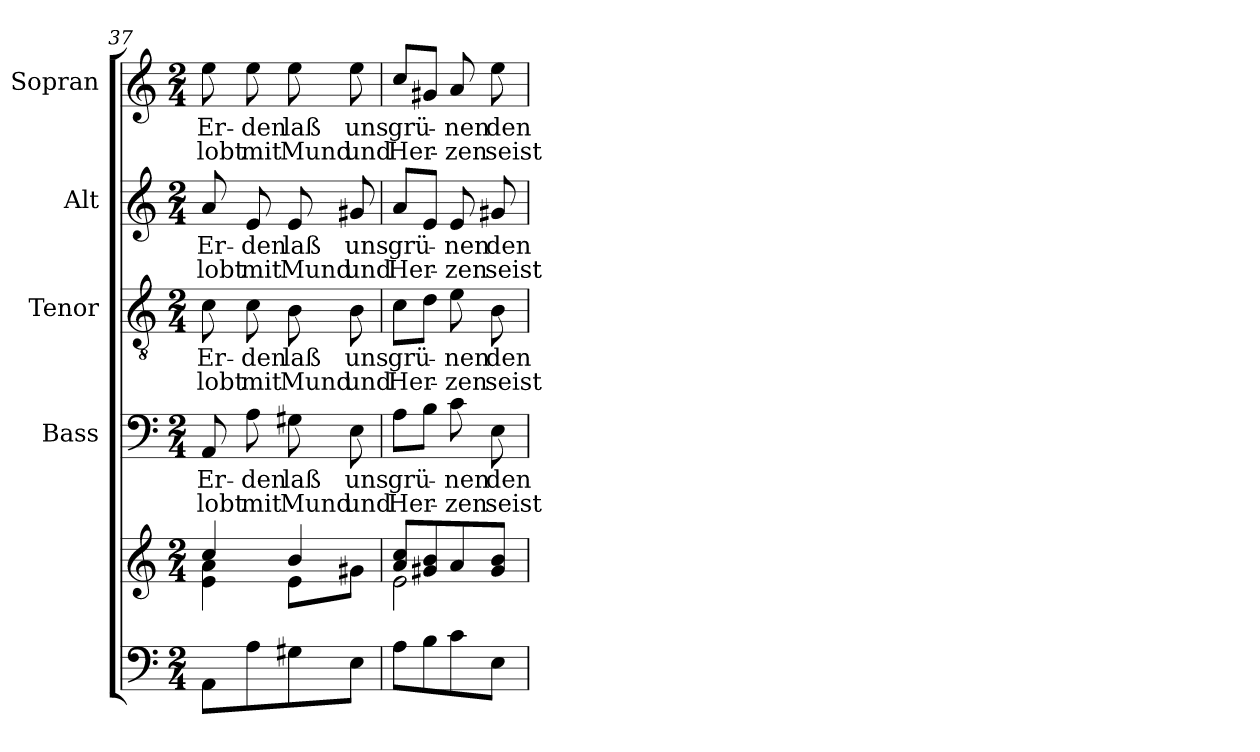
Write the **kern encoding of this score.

**kern	**kern	**kern	**text	**text	**kern	**text	**text	**kern	**text	**text	**kern	**text	**text
*part5	*part5	*part4	*part4	*part4	*part3	*part3	*part3	*part2	*part2	*part2	*part1	*part1	*part1
*staff6	*staff5	*staff4	*staff4	*staff4	*staff3	*staff3	*staff3	*staff2	*staff2	*staff2	*staff1	*staff1	*staff1
*	*	*I"Bass	*	*	*I"Tenor	*	*	*I"Alt	*	*	*I"Sopran	*	*
*	*	*I'B.	*	*	*I'T.	*	*	*I'A.	*	*	*I'S.	*	*
*clefF4	*clefG2	*clefF4	*	*	*clefGv2	*	*	*clefG2	*	*	*clefG2	*	*
*k[]	*k[]	*k[]	*	*	*k[]	*	*	*k[]	*	*	*k[]	*	*
*C:	*C:	*C:	*	*	*C:	*	*	*C:	*	*	*C:	*	*
*M2/4	*M2/4	*M2/4	*	*	*M2/4	*	*	*M2/4	*	*	*M2/4	*	*
=37	=37	=37	=37	=37	=37	=37	=37	=37	=37	=37	=37	=37	=37
*	*^	*	*	*	*	*	*	*	*	*	*	*	*
!	!	!	!	!LO:LY:b	!LO:LY:b	!	!LO:LY:b	!LO:LY:b	!	!LO:LY:b	!LO:LY:b	!	!LO:LY:b	!LO:LY:b
8AA\L	4cc/	4e\ 4a\	8AA/	Er-	-lobt	8c\	Er-	-lobt	8a/	Er-	-lobt	8ee\	Er-	-lobt
!	!	!	!	!LO:LY:b	!LO:LY:b	!	!LO:LY:b	!LO:LY:b	!	!LO:LY:b	!LO:LY:b	!	!LO:LY:b	!LO:LY:b
8A\	.	.	8A\	-den	mit	8c\	-den	mit	8e/	-den	mit	8ee\	-den	mit
!	!	!	!	!LO:LY:b	!LO:LY:b	!	!LO:LY:b	!LO:LY:b	!	!LO:LY:b	!LO:LY:b	!	!LO:LY:b	!LO:LY:b
8G#X\	4b/	8e\L	8G#X\	laß	Mund	8B\	laß	Mund	8e/	laß	Mund	8ee\	laß	Mund
!	!	!	!	!LO:LY:b	!LO:LY:b	!	!LO:LY:b	!LO:LY:b	!	!LO:LY:b	!LO:LY:b	!	!LO:LY:b	!LO:LY:b
8E\J	.	8g#X\J	8E\	uns	und	8B\	uns	und	8g#X/	uns	und	8ee\	uns	und
=38	=38	=38	=38	=38	=38	=38	=38	=38	=38	=38	=38	=38	=38	=38
!	!	!	!	!LO:LY:b	!LO:LY:b	!	!LO:LY:b	!LO:LY:b	!	!LO:LY:b	!LO:LY:b	!	!LO:LY:b	!LO:LY:b
8A\L	8a/ 8cc/L	2e\	8A\L	grü-	Her-	8c\L	grü-	Her-	8a/L	grü-	Her-	8cc/L	grü-	Her-
8B\	8g#X/ 8b/	.	8B\J	.	.	8d\J	.	.	8e/J	.	.	8g#X/J	.	.
!	!	!	!	!LO:LY:b	!LO:LY:b	!	!LO:LY:b	!LO:LY:b	!	!LO:LY:b	!LO:LY:b	!	!LO:LY:b	!LO:LY:b
8c\	8a/	.	8c\	-nen	-zen	8e\	-nen	-zen	8e/	-nen	-zen	8a/	-nen	-zen
!	!	!	!	!LO:LY:b	!LO:LY:b	!	!LO:LY:b	!LO:LY:b	!	!LO:LY:b	!LO:LY:b	!	!LO:LY:b	!LO:LY:b
8E\J	8g#/ 8b/J	.	8E\	den	seist	8B\	den	seist	8g#X/	den	seist	8ee\	den	seist
*	*v	*v	*	*	*	*	*	*	*	*	*	*	*	*
=	=	=	=	=	=	=	=	=	=	=	=	=	=
*-	*-	*-	*-	*-	*-	*-	*-	*-	*-	*-	*-	*-	*-
